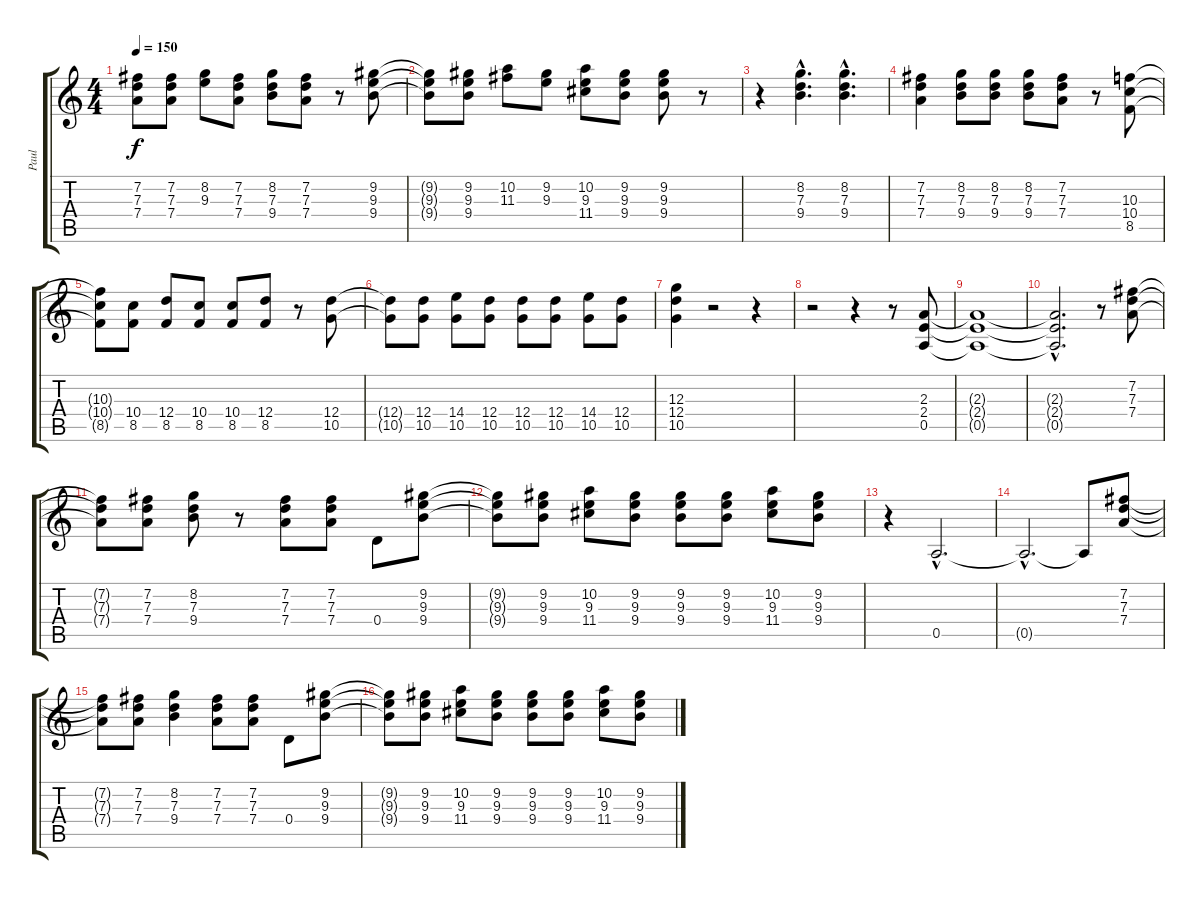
\track ("Paul" "Paul") {instrument distortionguitar}
\staff {score tabs}
\tuning (E4 B3 G3 D3 A2 E2) {hide}
\ts (4 4)
\tempo 150
\clef g2
\ks c
(7.2{t} 7.3{t} 7.4{t}).8{dy f} (7.2 7.3 7.4).8 (8.2 9.3).8 (7.2 7.3 7.4).8 (8.2 7.3 9.4).8 (7.2 7.3 7.4).8 r.8 (9.2 9.3 9.4).8 |
(9.2{t} 9.3{t} 9.4{t}).8 (9.2 9.3 9.4).8 (10.2 11.3).8 (9.2 9.3).8 (10.2 9.3 11.4).8 (9.2 9.3 9.4).8 (9.2 9.3 9.4).8 r.8 |
r.4 (8.2{hac} 7.3{hac} 9.4{hac}).4{d} (8.2{hac} 7.3{hac} 9.4{hac}).4{d} |
(7.2 7.3 7.4).4 (8.2 7.3 9.4).8 (8.2 7.3 9.4).8 (8.2 7.3 9.4).8 (7.2 7.3 7.4).8 r.8 (10.3 10.4 8.5).8 |
(10.3{t} 10.4{t} 8.5{t}).8 (10.4 8.5).8 (12.4 8.5).8 (10.4 8.5).8 (10.4 8.5).8 (12.4 8.5).8 r.8 (12.4 10.5).8 |
(12.4{t} 10.5{t}).8 (12.4 10.5).8 (14.4 10.5).8 (12.4 10.5).8 (12.4 10.5).8 (12.4 10.5).8 (14.4 10.5).8 (12.4 10.5).8 |
(12.3 12.4 10.5).4 r.2 r.4 |
r.2 r.4 r.8 (2.3 2.4 0.5).8 |
(2.3{t} 2.4{t} 0.5{t}).1 |
(2.3{hac t} 2.4{hac t} 0.5{hac t}).2{d} r.8 (7.2 7.3 7.4).8 |
(7.2{t} 7.3{t} 7.4{t}).8 (7.2 7.3 7.4).8 (8.2 7.3 9.4).8 r.8 (7.2 7.3 7.4).8 (7.2 7.3 7.4).8 0.4.8 (9.2 9.3 9.4).8 |
(9.2{t} 9.3{t} 9.4{t}).8 (9.2 9.3 9.4).8 (10.2 9.3 11.4).8 (9.2 9.3 9.4).8 (9.2 9.3 9.4).8 (9.2 9.3 9.4).8 (10.2 9.3 11.4).8 (9.2 9.3 9.4).8 |
r.4 0.5{hac}.2{d} |
0.5{hac t}.2{d} 0.5{t}.8 (7.2 7.3 7.4).8 |
(7.2{t} 7.3{t} 7.4{t}).8 (7.2 7.3 7.4).8 (8.2 7.3 9.4).4 (7.2 7.3 7.4).8 (7.2 7.3 7.4).8 0.4.8 (9.2 9.3 9.4).8 |
(9.2{t} 9.3{t} 9.4{t}).8 (9.2 9.3 9.4).8 (10.2 9.3 11.4).8 (9.2 9.3 9.4).8 (9.2 9.3 9.4).8 (9.2 9.3 9.4).8 (10.2 9.3 11.4).8 (9.2 9.3 9.4).8
